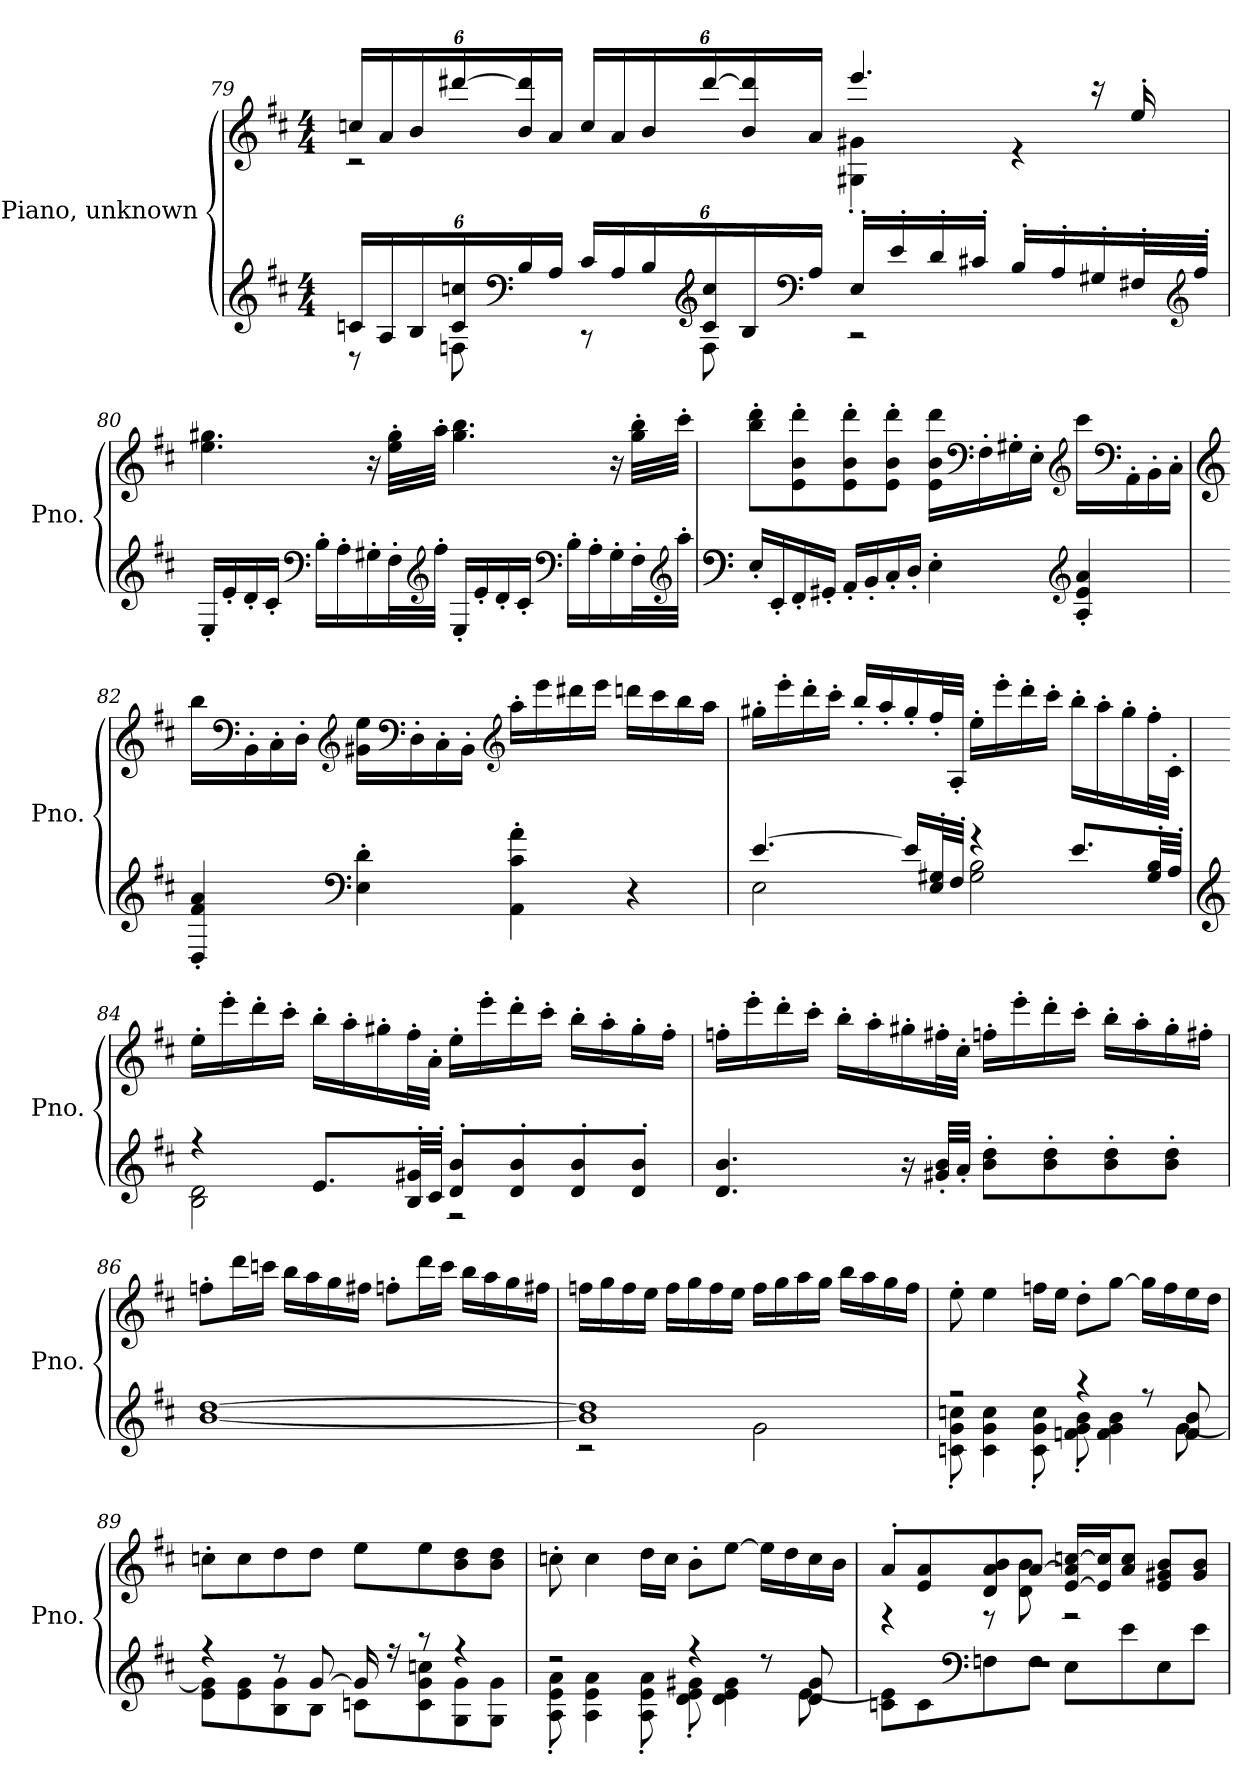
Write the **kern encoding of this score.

**kern	**kern
*part1	*part1
*staff2	*staff1
*I"Piano, unknown	*
*I'Pno.	*
!!LO:LB:g=z
*clefG2	*clefG2
*k[f#c#]	*k[f#c#]
*M4/4	*M4/4
*Xbrackettup	*Xbrackettup
=79	=79
*^	*^
24cn/LL	8r	24ccn/LL	2r
24A/	.	24a/	.
24B/	.	24b/	.
24c/ 24ccn/	8Fn\	[24ddd#X/	.
*clefF4	*	*	*
24B/	.	24b/ 24ddd#/]	.
24A/JJ	.	24a/JJ	.
24c/LL	8r	24cc/LL	.
24A/	.	24a/	.
24B/	.	24b/	.
*clefG2	*	*	*
24c/ 24cc/	8F\	[24ddd#/	.
24B/	.	24b/ 24ddd#/]	.
*clefF4	*	*	*
24A/JJ	.	24a/JJ	.
16E'/LL	2r	4.eee/	4G#X\' 4g#X\'
16e'/	.	.	.
16d'/	.	.	.
16c#X'/JJ	.	.	.
16B'/LL	.	.	4r
16A'/	.	.	.
16G#X'/	.	16r	.
32F#X'/L	.	16ee'/	.
*clefG2	*	*	*
32ff#'/JJJ	.	.	.
*v	*v	*	*
*	*v	*v
!!LO:LB:g=z
=80	=80
16E'/LL	4.ee\ 4.gg#X\
16e'/	.
16d'/	.
16c#'/JJ	.
*clefF4	*
16B'\LL	.
16A'\	.
16G#X'\	16r
32F#'\L	32ee\' 32gg#\'LLL
*clefG2	*
32ff#'\JJJ	32aa'\JJJ
16E'/LL	4.gg#\ 4.bb\
16e'/	.
16d'/	.
16c#'/JJ	.
*clefF4	*
16B'\LL	.
16A'\	.
16G#'\	16r
32F#'\L	32gg#\' 32bb\'LLL
*clefG2	*
32aa'\JJJ	32ccc#'\JJJ
!!LO:LB:g=z
=81	=81
*clefF4	*
16E'/LL	8bb\' 8ddd\'L
16EE'/	.
16FF#'/	8e\' 8b\' 8ddd\'
16GG#X'/JJ	.
16AA'/LL	8e\' 8b\' 8ddd\'
16BB'/	.
16C#'/	8e\' 8b\' 8ddd\'J
16D'/JJ	.
4E'\	16e\ 16b\ 16ddd\LL
*	*clefF4
.	16F#'\
.	16G#X'\
.	16E'\JJ
*clefG2	*clefG2
4A/' 4e/' 4a/'	16ccc#\LL
*	*clefF4
.	16AA'\
.	16BB'\
.	16C#'\JJ
!!LO:PB:g=z
=82	=82
*	*clefG2
4D/' 4f#/' 4a/'	16bb\LL
*	*clefF4
.	16BB'\
.	16C#'\
.	16D'\JJ
*clefF4	*clefG2
4E\' 4d\'	16g#X\ 16ee\LL
*	*clefF4
.	16D'\
.	16C#'\
.	16BB'\JJ
*	*clefG2
4AA\' 4c#\' 4a\'	16aa'\LL
.	16eee\
.	16ddd#X\
.	16eee\JJ
4r	16dddn\LL
.	16ccc#\
.	16bb\
.	16aa\JJ
!!LO:LB:g=z
=83	=83
*^	*
[4.e/	2E\	16gg#X'\LL
.	.	16eee'\
.	.	16ddd'\
.	.	16ccc#'\JJ
.	.	16bb'/LL
.	.	16aa'/
16e/LL]	.	16gg#'/
32E/' 32G#X/'L	.	32ff#'/L
32F#'/JJJ	.	32A'/JJJ
4r	2G#\ 2B\	16ee'\LL
.	.	16eee'\
.	.	16ddd'\
.	.	16ccc#'\JJ
8.e/L	.	16bb'\LL
.	.	16aa'\
.	.	16gg#'\
32G#/' 32B/'LL	.	32ff#'\L
32A'/JJJ	.	32c#'\JJJ
=84	=84	=84
*clefG2	*	*
4r	2B\ 2d\	16ee'\LL
.	.	16eee'\
.	.	16ddd'\
.	.	16ccc#'\JJ
8.e/L	.	16bb'\LL
.	.	16aa'\
.	.	16gg#X'\
32B/' 32g#X/'LL	.	32ff#'\L
32c#'/JJJ	.	32a'\JJJ
8d/' 8b/'L	2r	16ee'\LL
.	.	16eee'\
8d/' 8b/'	.	16ddd'\
.	.	16ccc#'\JJ
8d/' 8b/'	.	16bb'\LL
.	.	16aa'\
8d/' 8b/'J	.	16gg#'\
.	.	16ff#'\JJ
*v	*v	*
!!LO:LB:g=z
=85	=85
4.d/ 4.b/	16ffn'\LL
.	16eee'\
.	16ddd'\
.	16ccc#'\JJ
.	16bb'\LL
.	16aa'\
16r	16gg#X'\
32g#X/' 32b/'LLL	32ff#X'\L
32a'/JJJ	32cc#'\JJJ
8b\' 8dd\'L	16ffn'\LL
.	16eee'\
8b\' 8dd\'	16ddd'\
.	16ccc#'\JJ
8b\' 8dd\'	16bb'\LL
.	16aa'\
8b\' 8dd\'J	16gg#'\
.	16ff#X'\JJ
=86	=86
[1b [1dd	8ffn'\L
.	16ddd\L
.	16cccn\JJ
.	16bb\LL
.	16aa\
.	16gg\
.	16ff#X\JJ
.	8ffn'\L
.	16ddd\L
.	16ccc\JJ
.	16bb\LL
.	16aa\
.	16gg\
.	16ff#X\JJ
!!LO:LB:g=z
=87	=87
*^	*
1b] 1dd]	2r	16ffn\LL
.	.	16gg\
.	.	16ff\
.	.	16ee\JJ
.	.	16ff\LL
.	.	16gg\
.	.	16ff\
.	.	16ee\JJ
.	2g\	16ff\LL
.	.	16gg\
.	.	16aa\
.	.	16gg\JJ
.	.	16bb\LL
.	.	16aa\
.	.	16gg\
.	.	16ff\JJ
=88	=88	=88
2r	8cn\' 8g\' 8ccn\'	8ee'\
.	4c\ 4g\ 4cc\	4ee\
.	8c\' 8g\' 8cc\'	16ffn\LL
.	.	16ee\JJ
4r	8fn\' 8g\' 8b\'	8dd'\L
.	4f\ 4g\ 4b\	[8gg\J
8r	.	16gg\LL]
.	.	16ff\
8f/ 8b/	[8g\	16ee\
.	.	16dd\JJ
=89	=89	=89
4r	8e\ 8g\]L	8ccn'\L
.	8e\ 8g\	8cc\
8r	8B\ 8g\	8dd\
[8g/	8B\J	8dd\J
16g/]	8cn\L	8ee\L
16r	.	.
8r	8c\ 8g\ 8ccn\	8ee\
4r	8G\ 8g\	8b\ 8dd\
.	8G\ 8g\J	8b\ 8dd\J
!!LO:LB:g=z
=90	=90	=90
2r	8A\' 8e\' 8a\'	8ccn'\
.	4A\ 4e\ 4a\	4cc\
.	8A\' 8e\' 8a\'	16dd\LL
.	.	16cc\JJ
4r	8d\' 8e\' 8g#X\'	8b'\L
.	4d\ 4e\ 4g#\	[8ee\J
8r	.	16ee\LL]
.	.	16dd\
8d/ 8g#/	[8e\	16cc\
.	.	16b\JJ
=91	=91	=91
*	*	*^
1r	8cn\ 8e\]L	8a'/L	4r
.	8c\	8e/ 8a/	.
*clefF4	*	*	*
.	8Fn\	8d/ 8a/ 8b/	8r
.	8F\J	[8a/J	8d\ 8b\
.	8E\L	[16e/ 16a/] [16ccn/LL	2r
.	.	16e/] 16cc/]J	.
.	8e\	8a/ 8cc/J	.
.	8E\	8e/ 8g#X/ 8b/L	.
.	8e\J	8g#/ 8b/J	.
*v	*v	*	*
*	*v	*v
=	=
*-	*-
